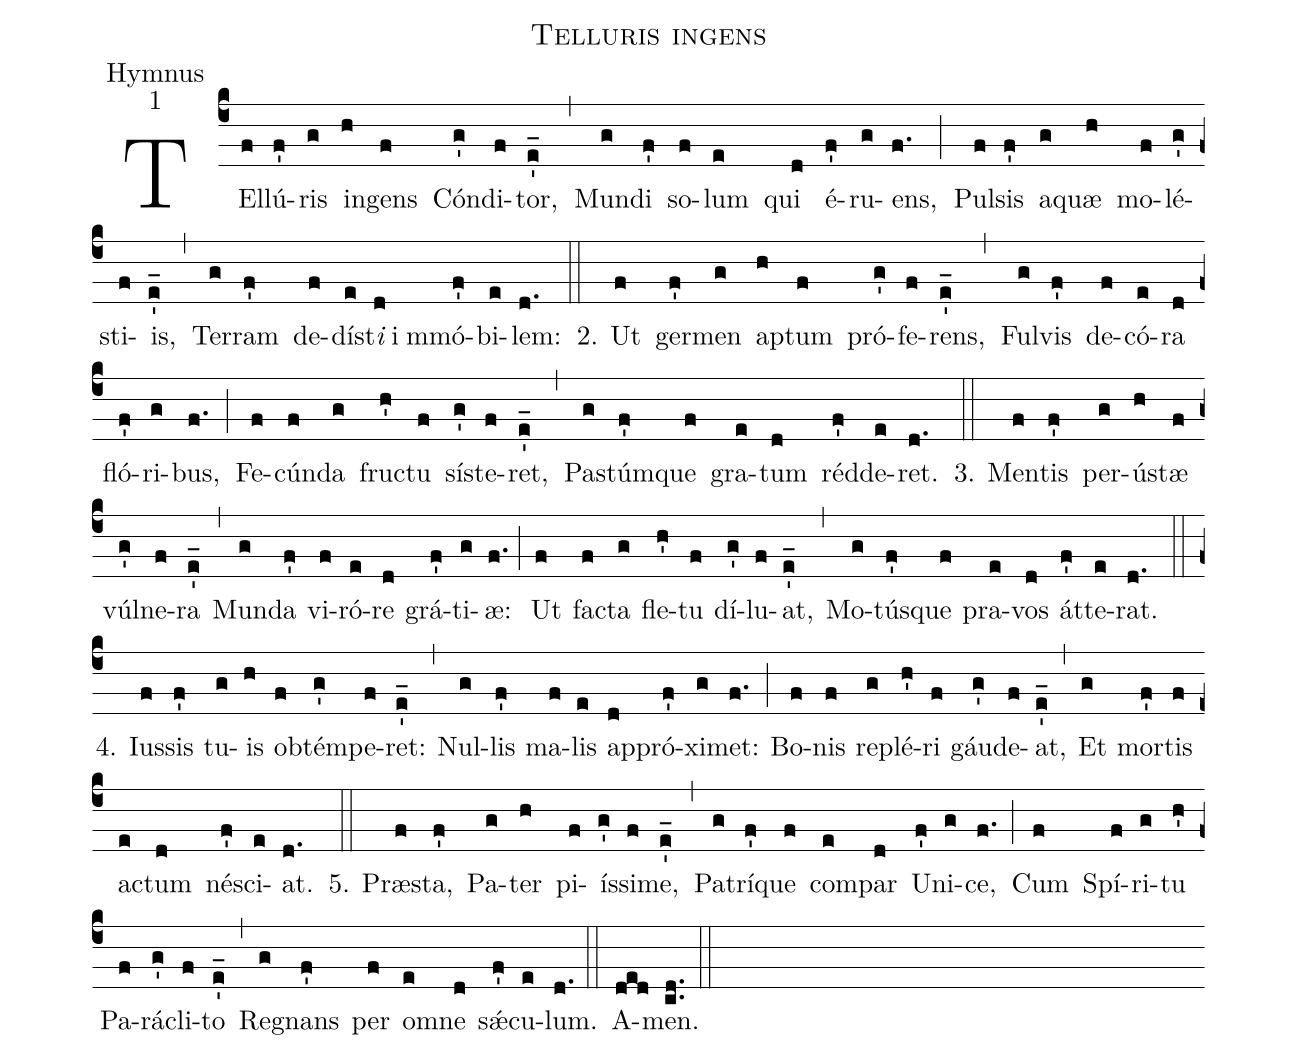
name:Telluris ingens;
office-part:Hymnus;
mode:1;
%%
(c4) TEl(f)lú(f')ris(g) in(h)gens(f) Cón(g')di(f)tor,(e'_) (,) Mun(g)di(f') so(f)lum(e) qui(d) é(f')ru(g)ens,(f.) (;) Pul(f)sis(f') a(g)quæ(h) mo(f)lé(g')sti(f)is,(e_') (,) Ter(g)ram(f') de(f)dí(e)st<i>i</i>(d) i()mmó(f')bi(e)lem:(d.) (::)
2. Ut(f) ger(f')men(g) ap(h)tum(f) pró(g')fe(f)rens,(e'_) (,)
Ful(g)vis(f') de(f)có(e)ra(d) fló(f')ri(g)bus,(f.) (;)
Fe(f)cún(f)da(g) fruc(h')tu(f) sís(g')te(f)ret,(e'_) (,)
Pas(g)túm(f')que(f) gra(e)tum(d) réd(f')de(e)ret.(d.) (::)

3. Men(f)tis(f') per(g)ús(h)tæ(f) vúl(g')ne(f)ra(e'_) (,)
Mun(g)da(f') vi(f)ró(e)re(d) grá(f')ti(g)æ:(f.) (;)
Ut(f) fac(f)ta(g) fle(h')tu(f) dí(g')lu(f)at,(e'_) (,)
Mo(g)tús(f')que(f) pra(e)vos(d) át(f')te(e)rat.(d.) (::)

4. Ius(f)sis(f') tu(g)is(h) ob(f)tém(g')pe(f)ret:(e'_) (,)
Nul(g)lis(f') ma(f)lis(e) ap(d)pró(f')xi(g)met:(f.) (;)
Bo(f)nis(f) re(g)plé(h')ri(f) gáu(g')de(f)at,(e'_) (,)
Et(g) mor(f')tis(f) ac(e)tum(d) né(f')sci(e)at.(d.) (::)

5. Præ(f)sta,(f') Pa(g)ter(h) pi(f)ís(g')si(f)me,(e'_) (,)
Pa(g)trí(f')que(f) com(e)par(d) U(f')ni(g)ce,(f.) (;)
Cum(f) Spí(f)ri(g)tu(h') Pa(f)rá(g')cli(f)to(e'_) (,)
Re(g)gnans(f') per(f) om(e)ne(d) sǽ(f')cu(e)lum.(d.) (::)
A(ded)men.(cd..) (::)
